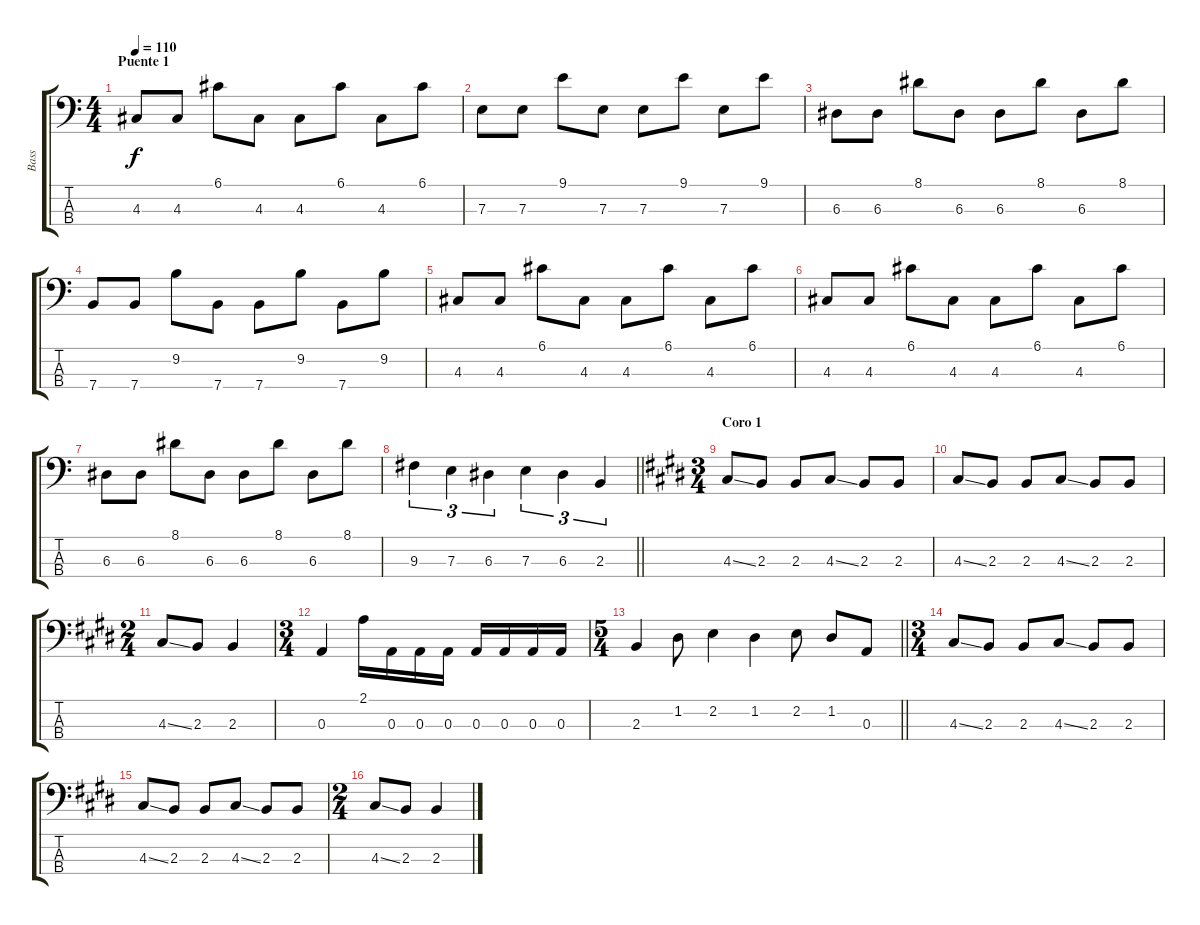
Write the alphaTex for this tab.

\track ("Bass" "Bass") {instrument electricbassfinger}
\staff {score tabs}
\tuning (G2 D2 A1 E1) {hide}
\ts (4 4)
\section ("" "Puente 1")
\tempo 110
\clef f4
\ks c
4.3.8{dy f} 4.3.8 6.1.8 4.3.8 4.3.8 6.1.8 4.3.8 6.1.8 |
7.3.8 7.3.8 9.1.8 7.3.8 7.3.8 9.1.8 7.3.8 9.1.8 |
6.3.8 6.3.8 8.1.8 6.3.8 6.3.8 8.1.8 6.3.8 8.1.8 |
7.4.8 7.4.8 9.2.8 7.4.8 7.4.8 9.2.8 7.4.8 9.2.8 |
4.3.8 4.3.8 6.1.8 4.3.8 4.3.8 6.1.8 4.3.8 6.1.8 |
4.3.8 4.3.8 6.1.8 4.3.8 4.3.8 6.1.8 4.3.8 6.1.8 |
6.3.8 6.3.8 8.1.8 6.3.8 6.3.8 8.1.8 6.3.8 8.1.8 |
\barLineRight lightlight
9.3.4{tu (3 2)} 7.3.4{tu (3 2)} 6.3.4{tu (3 2)} 7.3.4{tu (3 2)} 6.3.4{tu (3 2)} 2.3.4{tu (3 2)} |
\ts (3 4)
\section ("" "Coro 1")
\ks c#minor
4.3{ss}.8 2.3.8 2.3.8 4.3{ss}.8 2.3.8 2.3.8 |
4.3{ss}.8 2.3.8 2.3.8 4.3{ss}.8 2.3.8 2.3.8 |
\ts (2 4)
4.3{ss}.8 2.3.8 2.3.4 |
\ts (3 4)
0.3.4 2.1.16 0.3.16 0.3.16 0.3.16 0.3.16 0.3.16 0.3.16 0.3.16 |
\ts (5 4)
\barLineRight lightlight
2.3.4 1.2.8 2.2.4 1.2.4 2.2.8 1.2.8 0.3.8 |
\ts (3 4)
4.3{ss}.8 2.3.8 2.3.8 4.3{ss}.8 2.3.8 2.3.8 |
4.3{ss}.8 2.3.8 2.3.8 4.3{ss}.8 2.3.8 2.3.8 |
\ts (2 4)
4.3{ss}.8 2.3.8 2.3.4
